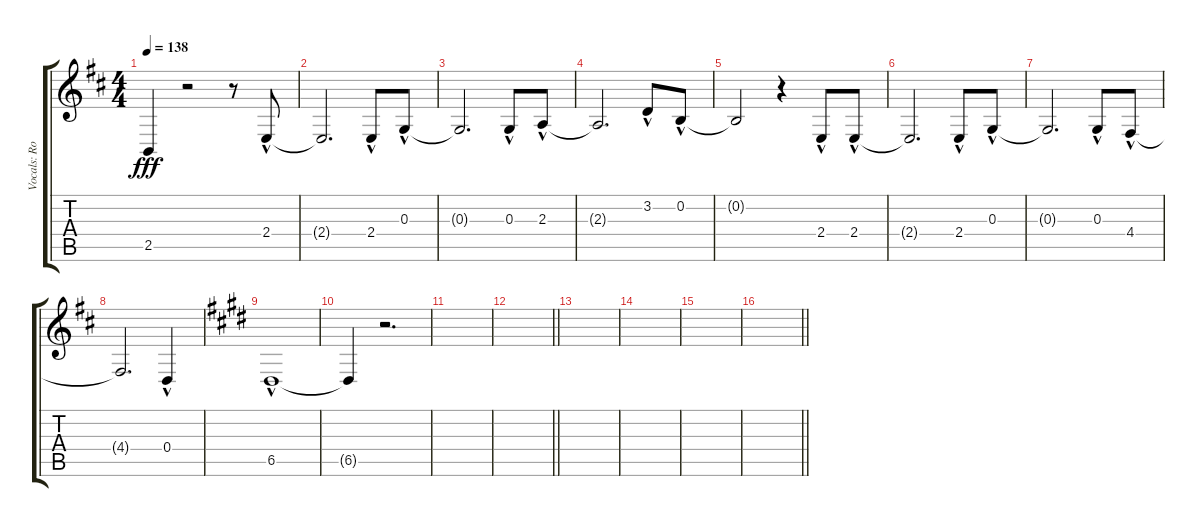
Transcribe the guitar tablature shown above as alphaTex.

\track ("Vocals: Rob" "Vocals: Ro") {instrument lead2sawtooth}
\staff {score tabs}
\tuning (E4 B3 G3 D3 A2 E2) {hide}
\ts (4 4)
\tempo 138
\clef g2
\ks d
2.5{t}.4{dy fff} r.2 r.8 2.4{hac}.8 |
2.4{t}.2{d} 2.4{hac}.8 0.3{hac}.8 |
0.3{t}.2{d} 0.3{hac}.8 2.3{hac}.8 |
2.3{t}.2{d} 3.2{hac}.8 0.2{hac}.8 |
0.2{t}.2 r.4 2.4{hac}.8 2.4{hac}.8 |
2.4{t}.2{d} 2.4{hac}.8 0.3{hac}.8 |
0.3{t}.2{d} 0.3{hac}.8 4.4{hac}.8 |
4.4{t}.2{d} 0.4{hac}.4 |
\ks e
6.5{hac}.1 |
6.5{t}.4 r.2{d} |
|
\barLineRight lightlight
|
|
|
|
\barLineRight lightlight
